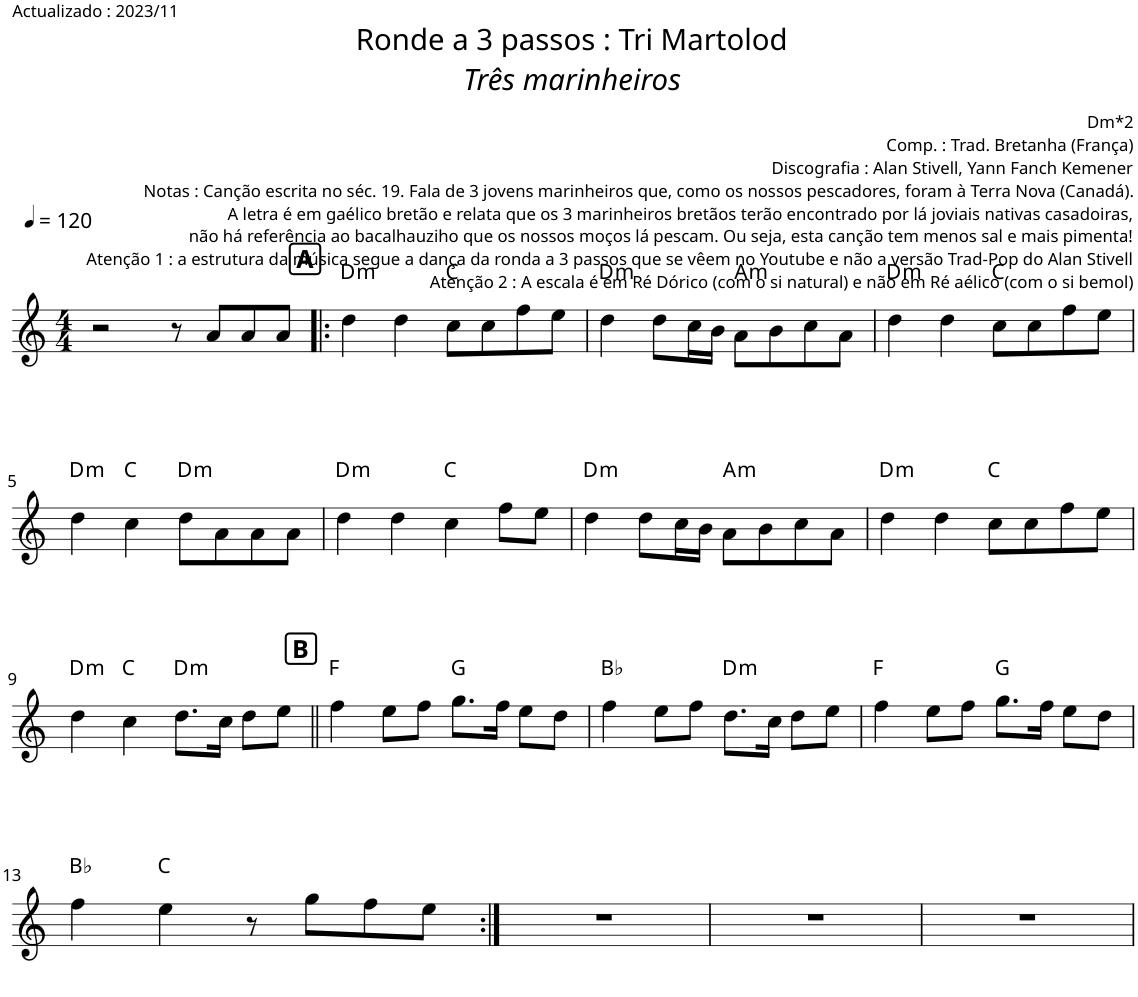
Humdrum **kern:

**kern	**harte
*part1	*part1
*staff1	*
*I"Piano	*
*I'Pno.	*
*clefG2	*
*k[]	*
*M4/4	*
*MM120	*
=1	=1
2r	.
8r	.
8a/L	.
8a/	.
8a/J	.
!!LO:REH:place=s1:a:B:cj:fs=12:t=A
=2!|:	=2!|:
!	!LO:H:kt=m
4dd\	D:min
4dd\	.
8cc\L	C:maj
8cc\	.
8ff\	.
8ee\J	.
=3	=3
!	!LO:H:kt=m
4dd\	D:min
8dd\L	.
16cc\L	.
16b\JJ	.
!	!LO:H:kt=m
8a\L	A:min
8b\	.
8cc\	.
8a\J	.
=4	=4
!	!LO:H:kt=m
4dd\	D:min
4dd\	.
8cc\L	C:maj
8cc\	.
8ff\	.
8ee\J	.
!!LO:LB:g=z
=5	=5
!	!LO:H:kt=m
4dd\	D:min
4cc\	C:maj
!	!LO:H:kt=m
8dd\L	D:min
8a\	.
8a\	.
8a\J	.
=6	=6
!	!LO:H:kt=m
4dd\	D:min
4dd\	.
4cc\	C:maj
8ff\L	.
8ee\J	.
=7	=7
!	!LO:H:kt=m
4dd\	D:min
8dd\L	.
16cc\L	.
16b\JJ	.
!	!LO:H:kt=m
8a\L	A:min
8b\	.
8cc\	.
8a\J	.
=8	=8
!	!LO:H:kt=m
4dd\	D:min
4dd\	.
8cc\L	C:maj
8cc\	.
8ff\	.
8ee\J	.
!!LO:LB:g=z
=9	=9
!	!LO:H:kt=m
4dd\	D:min
4cc\	C:maj
!	!LO:H:kt=m
8.dd\L	D:min
16cc\Jk	.
8dd\L	.
8ee\J	.
!!LO:REH:place=s1:a:B:cj:fs=12:t=B
=10||	=10||
4ff\	F:maj
8ee\L	.
8ff\J	.
8.gg\L	G:maj
16ff\Jk	.
8ee\L	.
8dd\J	.
=11	=11
4ff\	Bb:maj
8ee\L	.
8ff\J	.
!	!LO:H:kt=m
8.dd\L	D:min
16cc\Jk	.
8dd\L	.
8ee\J	.
=12	=12
4ff\	F:maj
8ee\L	.
8ff\J	.
8.gg\L	G:maj
16ff\Jk	.
8ee\L	.
8dd\J	.
!!LO:LB:g=z
=13	=13
4ff\	Bb:maj
4ee\	C:maj
8r	.
8gg\L	.
8ff\	.
8ee\J	.
=14:|!	=14:|!
1r	.
=15	=15
1r	.
=16	=16
1r	.
=	=
*-	*-
